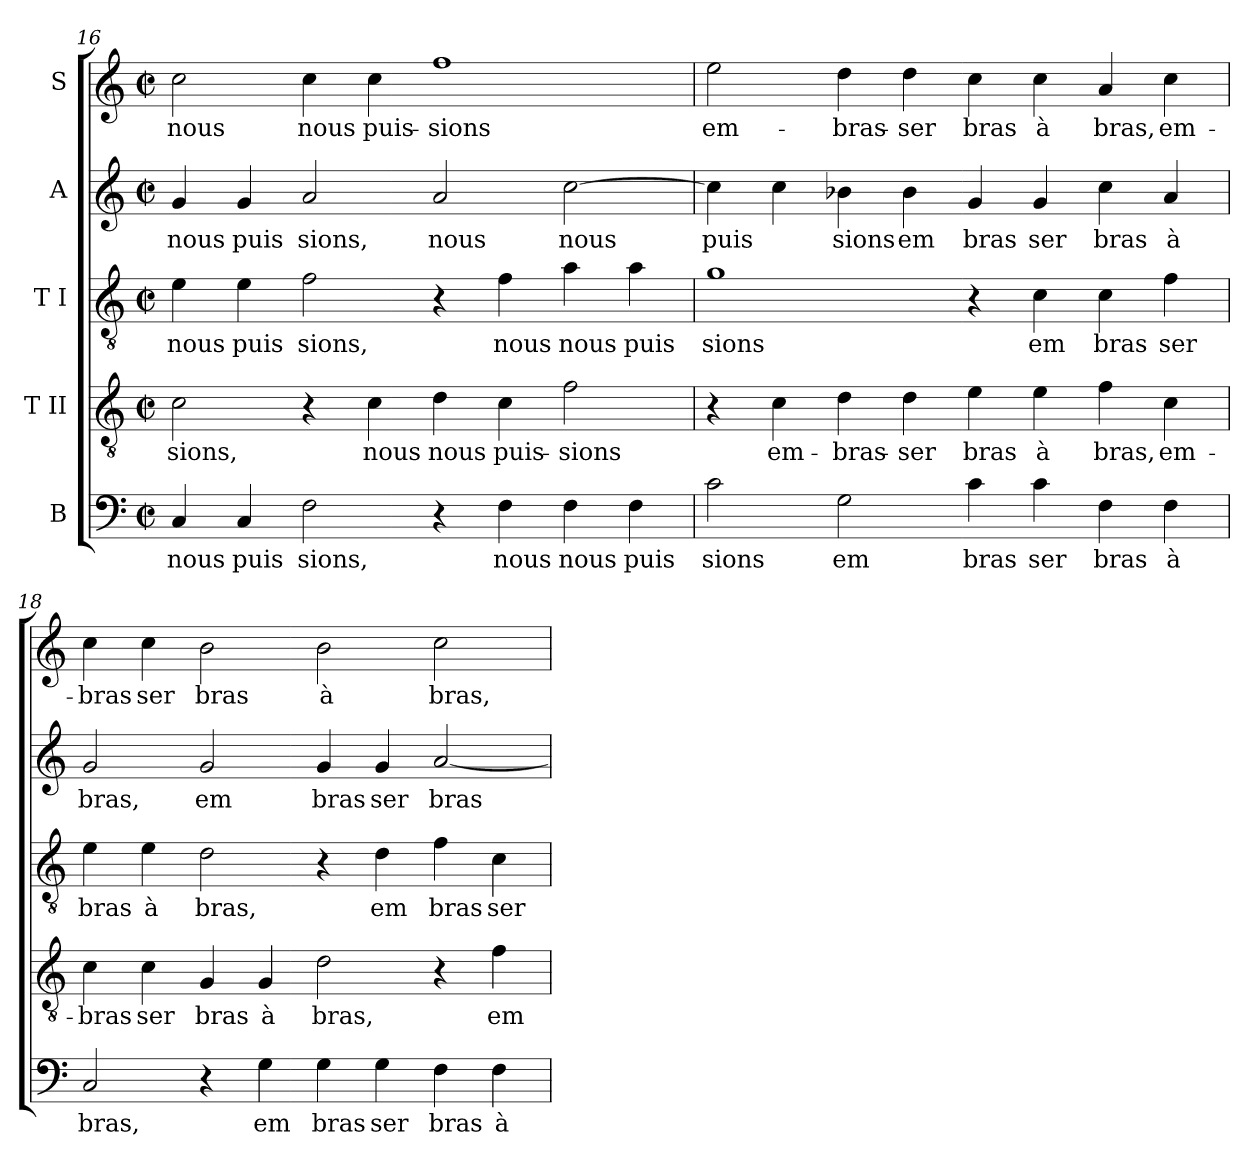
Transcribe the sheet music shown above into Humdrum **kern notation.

**kern	**text	**kern	**text	**kern	**text	**kern	**text	**kern	**text
*part5	*part5	*part4	*part4	*part3	*part3	*part2	*part2	*part1	*part1
*staff5	*staff5	*staff4	*staff4	*staff3	*staff3	*staff2	*staff2	*staff1	*staff1
*I"B	*	*I"T II	*	*I"T I	*	*I"A	*	*I"S	*
!!LO:PB:g=z
*clefF4	*	*clefGv2	*	*clefGv2	*	*clefG2	*	*clefG2	*
*M2/2	*	*M2/2	*	*M2/2	*	*M2/2	*	*M2/2	*
*met(c|)	*	*met(c|)	*	*met(c|)	*	*met(c|)	*	*met(c|)	*
=16	=16	=16	=16	=16	=16	=16	=16	=16	=16
!	!LO:LY:b:cj	!	!LO:LY:b:cj	!	!LO:LY:b:cj	!	!LO:LY:b:cj	!	!LO:LY:b:cj
4C/	nous	2c\	sions,	4e\	nous	4g/	nous	2cc\	nous
!	!LO:LY:b:cj	!	!	!	!LO:LY:b:cj	!	!LO:LY:b:cj	!	!
4C/	puis	.	.	4e\	puis	4g/	puis	.	.
!	!LO:LY:b:cj	!	!	!	!LO:LY:b:cj	!	!LO:LY:b:cj	!	!LO:LY:b:cj
2F\	sions,	4r	.	2f\	sions,	2a/	sions,	4cc\	nous
!	!	!	!LO:LY:b:cj	!	!	!	!	!	!LO:LY:b:cj
.	.	4c\	nous	.	.	.	.	4cc\	puis-
!	!	!	!LO:LY:b:cj	!	!	!	!LO:LY:b:cj	!	!LO:LY:b:cj
4r	.	4d\	nous	4r	.	2a/	nous	1ff	-sions
!	!LO:LY:b:cj	!	!LO:LY:b:cj	!	!LO:LY:b:cj	!	!	!	!
4F\	nous	4c\	puis-	4f\	nous	.	.	.	.
!	!LO:LY:b:cj	!	!LO:LY:b:cj	!	!LO:LY:b:cj	!	!LO:LY:b	!	!
4F\	nous	2f\	-sions	4a\	nous	[>2cc\	nous	.	.
!	!LO:LY:b:cj	!	!	!	!LO:LY:b:cj	!	!	!	!
4F\	puis	.	.	4a\	puis	.	.	.	.
=17	=17	=17	=17	=17	=17	=17	=17	=17	=17
!	!LO:LY:b:cj	!	!	!	!LO:LY:b:cj	!	!LO:LY:b	!	!LO:LY:b:cj
2c\	sions	4r	.	1g	sions	4cc\]	puis	2ee\	em-
!	!	!	!LO:LY:b:cj	!	!	!	!	!	!
.	.	4c\	em-	.	.	4cc\	.	.	.
!	!LO:LY:b:cj	!	!LO:LY:b:cj	!	!	!	!LO:LY:b:cj	!	!LO:LY:b:cj
2G\	em	4d\	-bras-	.	.	4b-X\	sions	4dd\	-bras-
!	!	!	!LO:LY:b:cj	!	!	!	!LO:LY:b:cj	!	!LO:LY:b:cj
.	.	4d\	-ser	.	.	4b-\	em	4dd\	-ser
!	!LO:LY:b:cj	!	!LO:LY:b:cj	!	!	!	!LO:LY:b:cj	!	!LO:LY:b:cj
4c\	bras	4e\	bras	4r	.	4g/	bras	4cc\	bras
!	!LO:LY:b:cj	!	!LO:LY:b:cj	!	!LO:LY:b:cj	!	!LO:LY:b:cj	!	!LO:LY:b:cj
4c\	ser	4e\	à	4c\	em	4g/	ser	4cc\	à
!	!LO:LY:b:cj	!	!LO:LY:b:cj	!	!LO:LY:b:cj	!	!LO:LY:b:cj	!	!LO:LY:b:cj
4F\	bras	4f\	bras,	4c\	bras	4cc\	bras	4a/	bras,
!	!LO:LY:b:cj	!	!LO:LY:b:cj	!	!LO:LY:b:cj	!	!LO:LY:b:cj	!	!LO:LY:b:cj
4F\	à	4c\	em-	4f\	ser	4a/	à	4cc\	em-
=18	=18	=18	=18	=18	=18	=18	=18	=18	=18
!	!LO:LY:b:cj	!	!LO:LY:b:cj	!	!LO:LY:b:cj	!	!LO:LY:b:cj	!	!LO:LY:b:cj
2C/	bras,	4c\	-bras	4e\	bras	2g/	bras,	4cc\	-bras
!	!	!	!LO:LY:b:cj	!	!LO:LY:b:cj	!	!	!	!LO:LY:b:cj
.	.	4c\	ser	4e\	à	.	.	4cc\	ser
!	!	!	!LO:LY:b:cj	!	!LO:LY:b:cj	!	!LO:LY:b:cj	!	!LO:LY:b:cj
4r	.	4G/	bras	2d\	bras,	2g/	em	2b\	bras
!	!LO:LY:b:cj	!	!LO:LY:b:cj	!	!	!	!	!	!
4G\	em	4G/	à	.	.	.	.	.	.
!	!LO:LY:b:cj	!	!LO:LY:b:cj	!	!	!	!LO:LY:b:cj	!	!LO:LY:b:cj
4G\	bras	2d\	bras,	4r	.	4g/	bras	2b\	à
!	!LO:LY:b:cj	!	!	!	!LO:LY:b:cj	!	!LO:LY:b:cj	!	!
4G\	ser	.	.	4d\	em	4g/	ser	.	.
!	!LO:LY:b:cj	!	!	!	!LO:LY:b:cj	!	!LO:LY:b	!	!LO:LY:b:cj
4F\	bras	4r	.	4f\	bras	[>2a/	bras	2cc\	bras,
!	!LO:LY:b:cj	!	!LO:LY:b:cj	!	!LO:LY:b:cj	!	!	!	!
4F\	à	4f\	em-	4c\	ser	.	.	.	.
=	=	=	=	=	=	=	=	=	=
*-	*-	*-	*-	*-	*-	*-	*-	*-	*-
